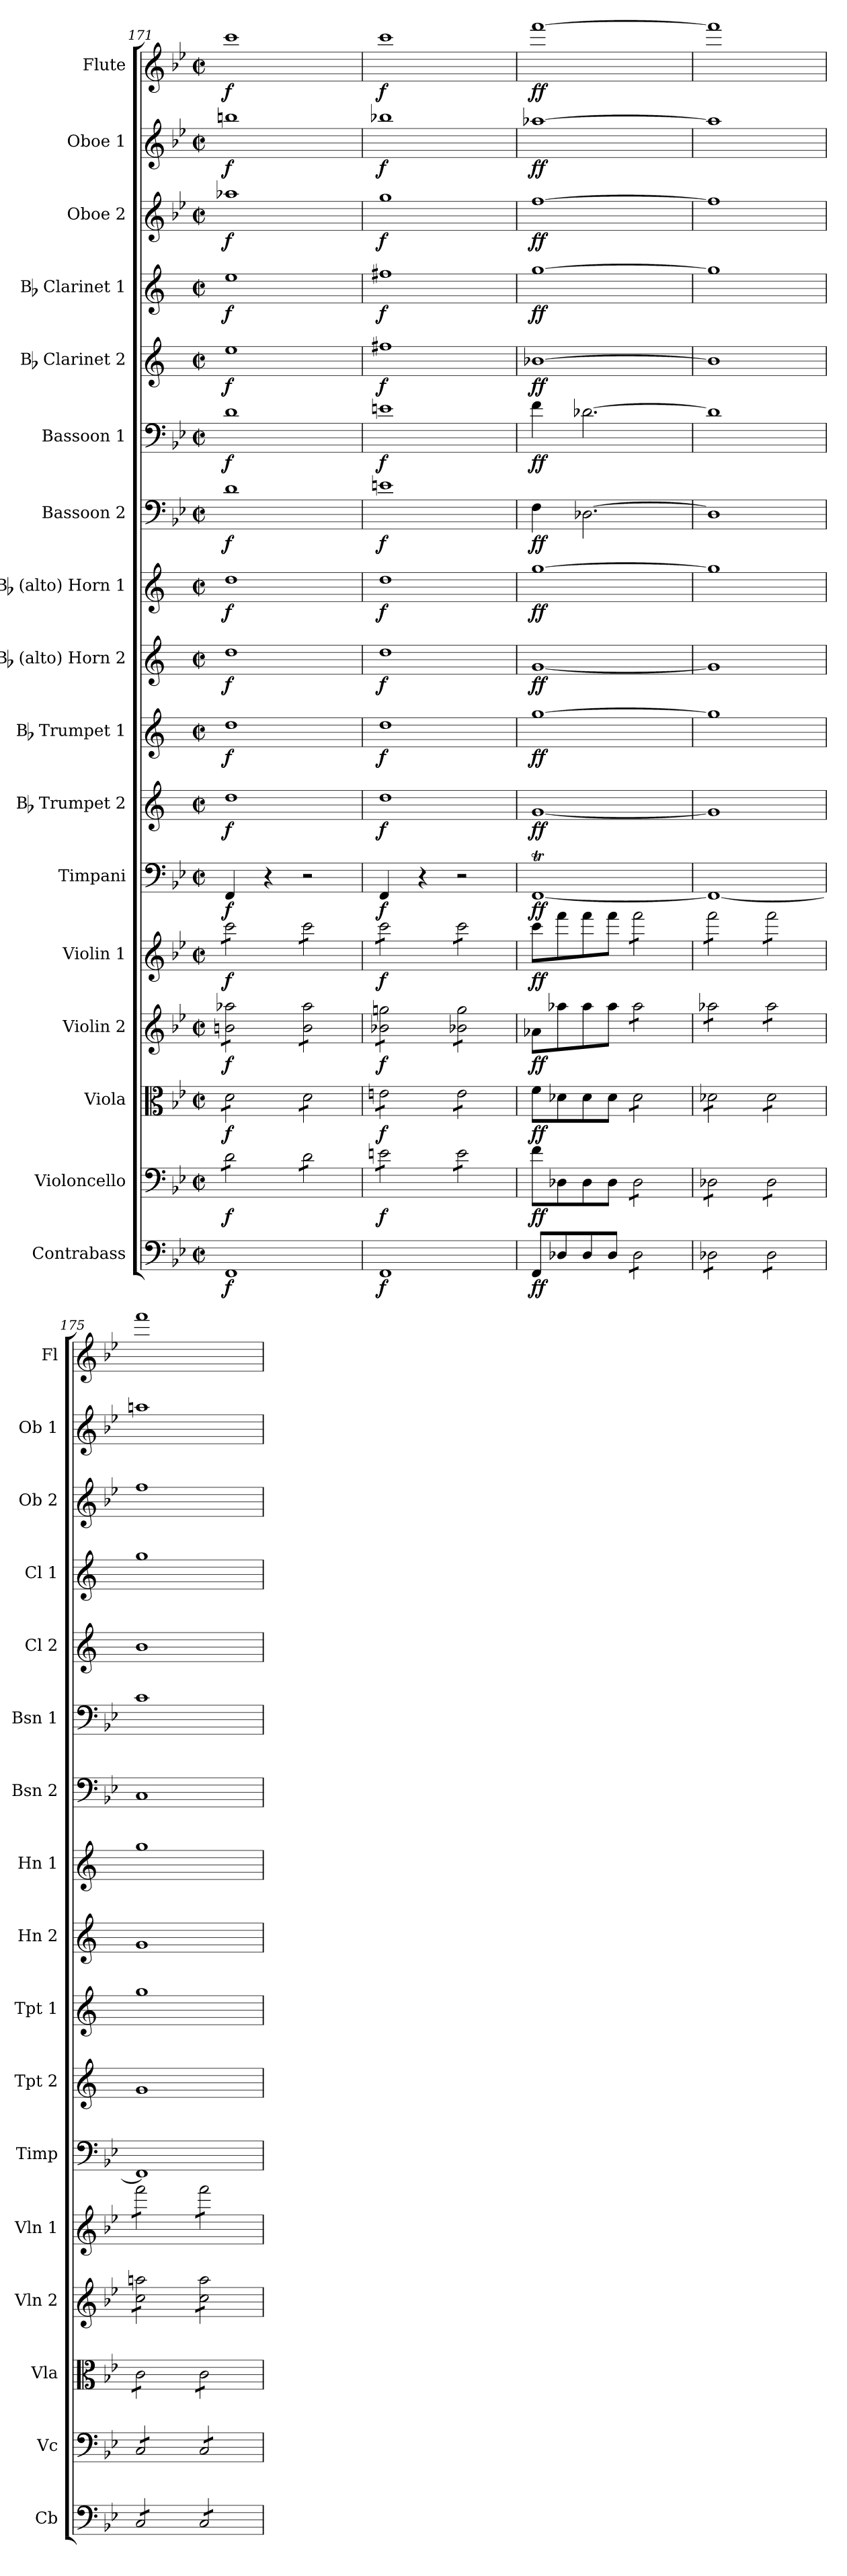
**kern	**dynam	**kern	**dynam	**kern	**dynam	**kern	**dynam	**kern	**dynam	**kern	**dynam	**kern	**dynam	**kern	**dynam	**kern	**dynam	**kern	**dynam	**kern	**dynam	**kern	**dynam	**kern	**dynam	**kern	**dynam	**kern	**dynam	**kern	**dynam	**kern	**dynam
*part17	*part17	*part16	*part16	*part15	*part15	*part14	*part14	*part13	*part13	*part12	*part12	*part11	*part11	*part10	*part10	*part9	*part9	*part8	*part8	*part7	*part7	*part6	*part6	*part5	*part5	*part4	*part4	*part3	*part3	*part2	*part2	*part1	*part1
*staff17	*staff17	*staff16	*staff16	*staff15	*staff15	*staff14	*staff14	*staff13	*staff13	*staff12	*staff12	*staff11	*staff11	*staff10	*staff10	*staff9	*staff9	*staff8	*staff8	*staff7	*staff7	*staff6	*staff6	*staff5	*staff5	*staff4	*staff4	*staff3	*staff3	*staff2	*staff2	*staff1	*staff1
*I"Contrabass	*	*I"Violoncello	*	*I"Viola	*	*I"Violin 2	*	*I"Violin 1	*	*I"Timpani	*	*I"Bb Trumpet 2	*	*I"Bb Trumpet 1	*	*I"Bb (alto) Horn 2	*	*I"Bb (alto) Horn 1	*	*I"Bassoon 2	*	*I"Bassoon 1	*	*I"Bb Clarinet 2	*	*I"Bb Clarinet 1	*	*I"Oboe 2	*	*I"Oboe 1	*	*I"Flute	*
*I'Cb	*	*I'Vc	*	*I'Vla	*	*I'Vln 2	*	*I'Vln 1	*	*I'Timp	*	*I'Tpt 2	*	*I'Tpt 1	*	*I'Hn 2	*	*I'Hn 1	*	*I'Bsn 2	*	*I'Bsn 1	*	*I'Cl 2	*	*I'Cl 1	*	*I'Ob 2	*	*I'Ob 1	*	*I'Fl	*
*clefF4	*	*clefF4	*	*clefC3	*	*clefG2	*	*clefG2	*	*clefF4	*	*clefG2	*	*clefG2	*	*clefG2	*	*clefG2	*	*clefF4	*	*clefF4	*	*clefG2	*	*clefG2	*	*clefG2	*	*clefG2	*	*clefG2	*
*ITrd7c12	*	*	*	*	*	*	*	*	*	*	*	*ITrd1c2	*	*ITrd1c2	*	*ITrd1c2	*	*ITrd1c2	*	*	*	*	*	*ITrd1c2	*	*ITrd1c2	*	*	*	*	*	*	*
*k[b-e-]	*	*k[b-e-]	*	*k[b-e-]	*	*k[b-e-]	*	*k[b-e-]	*	*k[b-e-]	*	*k[b-e-]	*	*k[b-e-]	*	*k[b-e-]	*	*k[b-e-]	*	*k[b-e-]	*	*k[b-e-]	*	*k[b-e-]	*	*k[b-e-]	*	*k[b-e-]	*	*k[b-e-]	*	*k[b-e-]	*
*M2/2	*	*M2/2	*	*M2/2	*	*M2/2	*	*M2/2	*	*M2/2	*	*M2/2	*	*M2/2	*	*M2/2	*	*M2/2	*	*M2/2	*	*M2/2	*	*M2/2	*	*M2/2	*	*M2/2	*	*M2/2	*	*M2/2	*
*met(c|)	*	*met(c|)	*	*met(c|)	*	*met(c|)	*	*met(c|)	*	*met(c|)	*	*met(c|)	*	*met(c|)	*	*met(c|)	*	*met(c|)	*	*met(c|)	*	*met(c|)	*	*met(c|)	*	*met(c|)	*	*met(c|)	*	*met(c|)	*	*met(c|)	*
=171	=171	=171	=171	=171	=171	=171	=171	=171	=171	=171	=171	=171	=171	=171	=171	=171	=171	=171	=171	=171	=171	=171	=171	=171	=171	=171	=171	=171	=171	=171	=171	=171	=171
!	!LO:DY:b	!	!LO:DY:b	!	!LO:DY:b	!	!LO:DY:b	!	!LO:DY:b	!	!LO:DY:b	!	!LO:DY:b	!	!LO:DY:b	!	!LO:DY:b	!	!LO:DY:b	!	!LO:DY:b	!	!LO:DY:b	!	!LO:DY:b	!	!LO:DY:b	!	!LO:DY:b	!	!LO:DY:b	!	!LO:DY:b
*	*	*tremolo	*	*	*	*	*	*	*	*	*	*	*	*	*	*	*	*	*	*	*	*	*	*	*	*	*	*	*	*	*	*	*
*	*	*	*	*tremolo	*	*	*	*	*	*	*	*	*	*	*	*	*	*	*	*	*	*	*	*	*	*	*	*	*	*	*	*	*
*	*	*	*	*	*	*tremolo	*	*	*	*	*	*	*	*	*	*	*	*	*	*	*	*	*	*	*	*	*	*	*	*	*	*	*
*	*	*	*	*	*	*	*	*tremolo	*	*	*	*	*	*	*	*	*	*	*	*	*	*	*	*	*	*	*	*	*	*	*	*	*
1FFF	f	8d\L	f	8d\L	f	8bn\ 8aa-X\L	f	8ccc\L	f	4FF/	f	1cc	f	1cc	f	1cc	f	1cc	f	1d	f	1d	f	1dd	f	1dd	f	1aa-X	f	1bbn	f	1ccc	f
.	.	8d\	.	8d\	.	8bn\ 8aa-X\	.	8ccc\	.	.	.	.	.	.	.	.	.	.	.	.	.	.	.	.	.	.	.	.	.	.	.	.	.
.	.	8d\	.	8d\	.	8bn\ 8aa-X\	.	8ccc\	.	4r	.	.	.	.	.	.	.	.	.	.	.	.	.	.	.	.	.	.	.	.	.	.	.
.	.	8d\J	.	8d\J	.	8bn\ 8aa-X\J	.	8ccc\J	.	.	.	.	.	.	.	.	.	.	.	.	.	.	.	.	.	.	.	.	.	.	.	.	.
.	.	8d\L	.	8d\L	.	8b\ 8aa-\L	.	8ccc\L	.	2r	.	.	.	.	.	.	.	.	.	.	.	.	.	.	.	.	.	.	.	.	.	.	.
.	.	8d\	.	8d\	.	8b\ 8aa-\	.	8ccc\	.	.	.	.	.	.	.	.	.	.	.	.	.	.	.	.	.	.	.	.	.	.	.	.	.
.	.	8d\	.	8d\	.	8b\ 8aa-\	.	8ccc\	.	.	.	.	.	.	.	.	.	.	.	.	.	.	.	.	.	.	.	.	.	.	.	.	.
.	.	8d\J	.	8d\J	.	8b\ 8aa-\J	.	8ccc\J	.	.	.	.	.	.	.	.	.	.	.	.	.	.	.	.	.	.	.	.	.	.	.	.	.
=172	=172	=172	=172	=172	=172	=172	=172	=172	=172	=172	=172	=172	=172	=172	=172	=172	=172	=172	=172	=172	=172	=172	=172	=172	=172	=172	=172	=172	=172	=172	=172	=172	=172
!	!LO:DY:b	!	!LO:DY:b	!	!LO:DY:b	!	!LO:DY:b	!	!LO:DY:b	!	!LO:DY:b	!	!LO:DY:b	!	!LO:DY:b	!	!LO:DY:b	!	!LO:DY:b	!	!LO:DY:b	!	!LO:DY:b	!	!LO:DY:b	!	!LO:DY:b	!	!LO:DY:b	!	!LO:DY:b	!	!LO:DY:b
1FFF	f	8en\L	f	8en\L	f	8b-X\ 8ggn\L	f	8ccc\L	f	4FF/	f	1cc	f	1cc	f	1cc	f	1cc	f	1en	f	1en	f	1een	f	1een	f	1gg	f	1bb-X	f	1ccc	f
.	.	8en\	.	8en\	.	8b-X\ 8ggn\	.	8ccc\	.	.	.	.	.	.	.	.	.	.	.	.	.	.	.	.	.	.	.	.	.	.	.	.	.
.	.	8en\	.	8en\	.	8b-X\ 8ggn\	.	8ccc\	.	4r	.	.	.	.	.	.	.	.	.	.	.	.	.	.	.	.	.	.	.	.	.	.	.
.	.	8en\J	.	8en\J	.	8b-X\ 8ggn\J	.	8ccc\J	.	.	.	.	.	.	.	.	.	.	.	.	.	.	.	.	.	.	.	.	.	.	.	.	.
.	.	8e\L	.	8e\L	.	8b-X\ 8gg\L	.	8ccc\L	.	2r	.	.	.	.	.	.	.	.	.	.	.	.	.	.	.	.	.	.	.	.	.	.	.
.	.	8e\	.	8e\	.	8b-X\ 8gg\	.	8ccc\	.	.	.	.	.	.	.	.	.	.	.	.	.	.	.	.	.	.	.	.	.	.	.	.	.
.	.	8e\	.	8e\	.	8b-X\ 8gg\	.	8ccc\	.	.	.	.	.	.	.	.	.	.	.	.	.	.	.	.	.	.	.	.	.	.	.	.	.
.	.	8e\J	.	8e\J	.	8b-X\ 8gg\J	.	8ccc\J	.	.	.	.	.	.	.	.	.	.	.	.	.	.	.	.	.	.	.	.	.	.	.	.	.
*	*	*	*	*	*	*	*	*Xtremolo	*	*	*	*	*	*	*	*	*	*	*	*	*	*	*	*	*	*	*	*	*	*	*	*	*
*	*	*	*	*	*	*Xtremolo	*	*	*	*	*	*	*	*	*	*	*	*	*	*	*	*	*	*	*	*	*	*	*	*	*	*	*
*	*	*	*	*Xtremolo	*	*	*	*	*	*	*	*	*	*	*	*	*	*	*	*	*	*	*	*	*	*	*	*	*	*	*	*	*
*	*	*Xtremolo	*	*	*	*	*	*	*	*	*	*	*	*	*	*	*	*	*	*	*	*	*	*	*	*	*	*	*	*	*	*	*
=173	=173	=173	=173	=173	=173	=173	=173	=173	=173	=173	=173	=173	=173	=173	=173	=173	=173	=173	=173	=173	=173	=173	=173	=173	=173	=173	=173	=173	=173	=173	=173	=173	=173
!	!LO:DY:b	!	!LO:DY:b	!	!LO:DY:b	!	!LO:DY:b	!	!LO:DY:b	!	!LO:DY:b	!	!LO:DY:b	!	!LO:DY:b	!	!LO:DY:b	!	!LO:DY:b	!	!LO:DY:b	!	!LO:DY:b	!	!LO:DY:b	!	!LO:DY:b	!	!LO:DY:b	!	!LO:DY:b	!	!LO:DY:b
8FFF/L	ff	8f\L	ff	8f\L	ff	8a-X\L	ff	8ccc\L	ff	[1FFT	ff	[1f	ff	[1ff	ff	[1f	ff	[1ff	ff	4F\	ff	4f\	ff	[1a-X	ff	[1ff	ff	[1ff	ff	[1aa-X	ff	[1fff	ff
8DD-X/	.	8D-X\	.	8d-X\	.	8aa-X\	.	8fff\	.	.	.	.	.	.	.	.	.	.	.	.	.	.	.	.	.	.	.	.	.	.	.	.	.
8DD-/	.	8D-\	.	8d-\	.	8aa-\	.	8fff\	.	.	.	.	.	.	.	.	.	.	.	[2.D-X\	.	[2.d-X\	.	.	.	.	.	.	.	.	.	.	.
8DD-/J	.	8D-\J	.	8d-\J	.	8aa-\J	.	8fff\J	.	.	.	.	.	.	.	.	.	.	.	.	.	.	.	.	.	.	.	.	.	.	.	.	.
*tremolo	*	*	*	*	*	*	*	*	*	*	*	*	*	*	*	*	*	*	*	*	*	*	*	*	*	*	*	*	*	*	*	*	*
*	*	*tremolo	*	*	*	*	*	*	*	*	*	*	*	*	*	*	*	*	*	*	*	*	*	*	*	*	*	*	*	*	*	*	*
*	*	*	*	*tremolo	*	*	*	*	*	*	*	*	*	*	*	*	*	*	*	*	*	*	*	*	*	*	*	*	*	*	*	*	*
*	*	*	*	*	*	*tremolo	*	*	*	*	*	*	*	*	*	*	*	*	*	*	*	*	*	*	*	*	*	*	*	*	*	*	*
*	*	*	*	*	*	*	*	*tremolo	*	*	*	*	*	*	*	*	*	*	*	*	*	*	*	*	*	*	*	*	*	*	*	*	*
8DD-\L	.	8D-\L	.	8d-\L	.	8aa-\L	.	8fff\L	.	.	.	.	.	.	.	.	.	.	.	.	.	.	.	.	.	.	.	.	.	.	.	.	.
8DD-\	.	8D-\	.	8d-\	.	8aa-\	.	8fff\	.	.	.	.	.	.	.	.	.	.	.	.	.	.	.	.	.	.	.	.	.	.	.	.	.
8DD-\	.	8D-\	.	8d-\	.	8aa-\	.	8fff\	.	.	.	.	.	.	.	.	.	.	.	.	.	.	.	.	.	.	.	.	.	.	.	.	.
8DD-\J	.	8D-\J	.	8d-\J	.	8aa-\J	.	8fff\J	.	.	.	.	.	.	.	.	.	.	.	.	.	.	.	.	.	.	.	.	.	.	.	.	.
!!LO:PB:g=z
=174	=174	=174	=174	=174	=174	=174	=174	=174	=174	=174	=174	=174	=174	=174	=174	=174	=174	=174	=174	=174	=174	=174	=174	=174	=174	=174	=174	=174	=174	=174	=174	=174	=174
8DD-X\L	.	8D-X\L	.	8d-X\L	.	8aa-X\L	.	8fff\L	.	1FF_	.	1f]	.	1ff]	.	1f]	.	1ff]	.	1D-]	.	1d-]	.	1a-]	.	1ff]	.	1ff]	.	1aa-]	.	1fff]	.
8DD-X\	.	8D-X\	.	8d-X\	.	8aa-X\	.	8fff\	.	.	.	.	.	.	.	.	.	.	.	.	.	.	.	.	.	.	.	.	.	.	.	.	.
8DD-X\	.	8D-X\	.	8d-X\	.	8aa-X\	.	8fff\	.	.	.	.	.	.	.	.	.	.	.	.	.	.	.	.	.	.	.	.	.	.	.	.	.
8DD-X\J	.	8D-X\J	.	8d-X\J	.	8aa-X\J	.	8fff\J	.	.	.	.	.	.	.	.	.	.	.	.	.	.	.	.	.	.	.	.	.	.	.	.	.
8DD-\L	.	8D-\L	.	8d-\L	.	8aa-\L	.	8fff\L	.	.	.	.	.	.	.	.	.	.	.	.	.	.	.	.	.	.	.	.	.	.	.	.	.
8DD-\	.	8D-\	.	8d-\	.	8aa-\	.	8fff\	.	.	.	.	.	.	.	.	.	.	.	.	.	.	.	.	.	.	.	.	.	.	.	.	.
8DD-\	.	8D-\	.	8d-\	.	8aa-\	.	8fff\	.	.	.	.	.	.	.	.	.	.	.	.	.	.	.	.	.	.	.	.	.	.	.	.	.
8DD-\J	.	8D-\J	.	8d-\J	.	8aa-\J	.	8fff\J	.	.	.	.	.	.	.	.	.	.	.	.	.	.	.	.	.	.	.	.	.	.	.	.	.
=175	=175	=175	=175	=175	=175	=175	=175	=175	=175	=175	=175	=175	=175	=175	=175	=175	=175	=175	=175	=175	=175	=175	=175	=175	=175	=175	=175	=175	=175	=175	=175	=175	=175
8CC/L	.	8C/L	.	8c\L	.	8cc\ 8aan\L	.	8fff\L	.	1FFTTT]	.	1f	.	1ff	.	1f	.	1ff	.	1C	.	1c	.	1a	.	1ff	.	1ff	.	1aan	.	1fff	.
8CC/	.	8C/	.	8c\	.	8cc\ 8aan\	.	8fff\	.	.	.	.	.	.	.	.	.	.	.	.	.	.	.	.	.	.	.	.	.	.	.	.	.
8CC/	.	8C/	.	8c\	.	8cc\ 8aan\	.	8fff\	.	.	.	.	.	.	.	.	.	.	.	.	.	.	.	.	.	.	.	.	.	.	.	.	.
8CC/J	.	8C/J	.	8c\J	.	8cc\ 8aan\J	.	8fff\J	.	.	.	.	.	.	.	.	.	.	.	.	.	.	.	.	.	.	.	.	.	.	.	.	.
8CC/L	.	8C/L	.	8c\L	.	8cc\ 8aa\L	.	8fff\L	.	.	.	.	.	.	.	.	.	.	.	.	.	.	.	.	.	.	.	.	.	.	.	.	.
8CC/	.	8C/	.	8c\	.	8cc\ 8aa\	.	8fff\	.	.	.	.	.	.	.	.	.	.	.	.	.	.	.	.	.	.	.	.	.	.	.	.	.
8CC/	.	8C/	.	8c\	.	8cc\ 8aa\	.	8fff\	.	.	.	.	.	.	.	.	.	.	.	.	.	.	.	.	.	.	.	.	.	.	.	.	.
8CC/J	.	8C/J	.	8c\J	.	8cc\ 8aa\J	.	8fff\J	.	.	.	.	.	.	.	.	.	.	.	.	.	.	.	.	.	.	.	.	.	.	.	.	.
*	*	*	*	*	*	*	*	*Xtremolo	*	*	*	*	*	*	*	*	*	*	*	*	*	*	*	*	*	*	*	*	*	*	*	*	*
*	*	*	*	*	*	*Xtremolo	*	*	*	*	*	*	*	*	*	*	*	*	*	*	*	*	*	*	*	*	*	*	*	*	*	*	*
*	*	*	*	*Xtremolo	*	*	*	*	*	*	*	*	*	*	*	*	*	*	*	*	*	*	*	*	*	*	*	*	*	*	*	*	*
*	*	*Xtremolo	*	*	*	*	*	*	*	*	*	*	*	*	*	*	*	*	*	*	*	*	*	*	*	*	*	*	*	*	*	*	*
*Xtremolo	*	*	*	*	*	*	*	*	*	*	*	*	*	*	*	*	*	*	*	*	*	*	*	*	*	*	*	*	*	*	*	*	*
=	=	=	=	=	=	=	=	=	=	=	=	=	=	=	=	=	=	=	=	=	=	=	=	=	=	=	=	=	=	=	=	=	=
*-	*-	*-	*-	*-	*-	*-	*-	*-	*-	*-	*-	*-	*-	*-	*-	*-	*-	*-	*-	*-	*-	*-	*-	*-	*-	*-	*-	*-	*-	*-	*-	*-	*-
